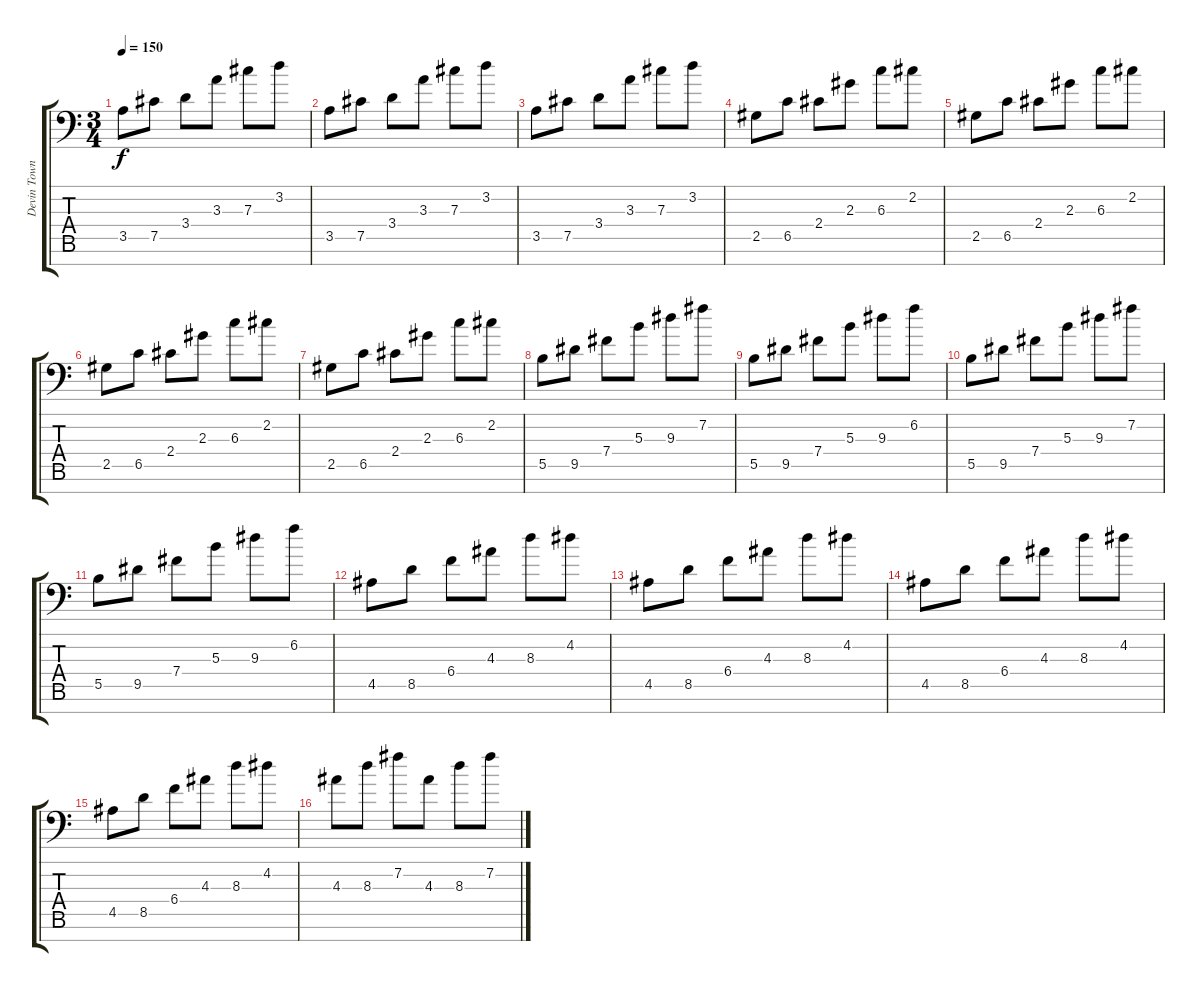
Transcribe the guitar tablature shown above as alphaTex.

\track ("Devin Townsend" "Devin Town") {instrument distortionguitar}
\staff {score tabs}
\tuning (Eb4 B3 Gb3 B2 Gb2 B1 Gb1) {hide}
\ts (3 4)
\tempo 150
\clef f4
\ks c
3.5.8{dy f} 7.5.8 3.4.8 3.3.8 7.3.8 3.2.8 |
3.5.8 7.5.8 3.4.8 3.3.8 7.3.8 3.2.8 |
3.5.8 7.5.8 3.4.8 3.3.8 7.3.8 3.2.8 |
2.5.8 6.5.8 2.4.8 2.3.8 6.3.8 2.2.8 |
2.5.8 6.5.8 2.4.8 2.3.8 6.3.8 2.2.8 |
2.5.8 6.5.8 2.4.8 2.3.8 6.3.8 2.2.8 |
2.5.8 6.5.8 2.4.8 2.3.8 6.3.8 2.2.8 |
5.5.8 9.5.8 7.4.8 5.3.8 9.3.8 7.2.8 |
5.5.8 9.5.8 7.4.8 5.3.8 9.3.8 6.2.8 |
5.5.8 9.5.8 7.4.8 5.3.8 9.3.8 7.2.8 |
5.5.8 9.5.8 7.4.8 5.3.8 9.3.8 6.2.8 |
4.5.8 8.5.8 6.4.8 4.3.8 8.3.8 4.2.8 |
4.5.8 8.5.8 6.4.8 4.3.8 8.3.8 4.2.8 |
4.5.8 8.5.8 6.4.8 4.3.8 8.3.8 4.2.8 |
4.5.8 8.5.8 6.4.8 4.3.8 8.3.8 4.2.8 |
4.3.8 8.3.8 7.2.8 4.3.8 8.3.8 7.2.8
